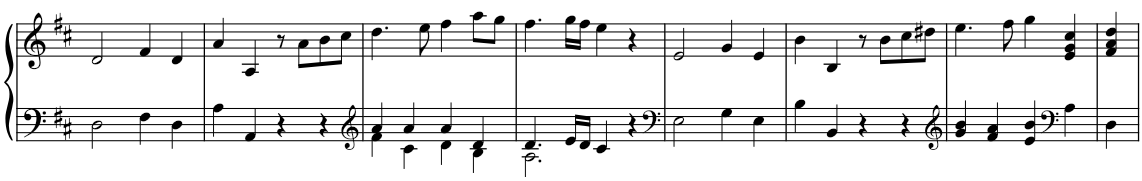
**kern	**kern
*part1	*part1
*staff2	*staff1
*I"Klavier	*
!!LO:PB:g=z
*clefF4	*clefG2
*k[f#c#]	*k[f#c#]
*M4/4	*M4/4
*met(c)	*met(c)
=13	=13
2D\	2d/
4F#\	4f#/
4D\	4d/
=14	=14
4A\	4a/
4AA/	4A/
4r	8r
.	8a\L
4r	8b\
.	8cc#\J
=15	=15
*clefG2	*
*^	*
4a/	4f#\	4.dd\
4a/	4c#\	.
.	.	8ee\
4a/	4d\	4ff#\
4d/	4B\	8aa\L
.	.	8gg\J
=16	=16	=16
4.d/	2.A\	4.ff#\
16e/LL	.	16gg\LL
16d/JJ	.	16ff#\JJ
4c#/	.	4ee\
4r	4ryy	4r
*v	*v	*
=17	=17
*clefF4	*
2E\	2e/
4G\	4g/
4E\	4e/
=18	=18
4B\	4b\
4BB/	4B/
4r	8r
.	8b\L
4r	8cc#\
.	8dd#X\J
=19	=19
*clefG2	*
4g/ 4b/	4.ee\
4f#/ 4a/	.
.	8ff#\
4e/ 4b/	4gg\
*clefF4	*
4A\	4e/ 4g/ 4cc#/
=20	=20
4D\	4f#/ 4a/ 4dd/
=	=
*-	*-
